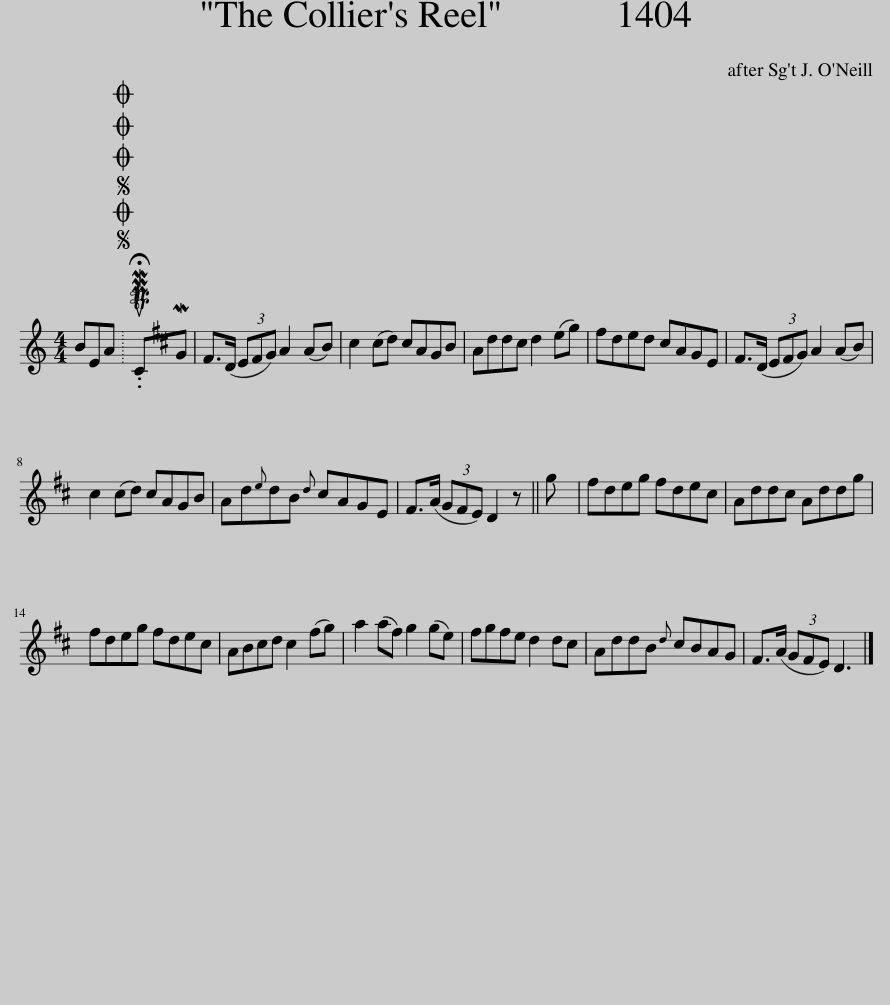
X:1
L:1/8
M:4/4
I:linebreak $
K:C
V:1 treble
V:1
 BEA |SOSOOO .!fermata!PMTuCMG | ^F>(D (3EFG) A2 (AB) | ^c2 (cd) cAGB | Add^c d2 (eg) | %5
 ^fded ^cAGE | ^F>(D (3EFG) A2 (AB) |$ ^c2 (cd) cAGB | Ad{e}dB{d} ^cAGE | ^F>(A (3GFE) D2 z || %10
 g | ^fdeg fde^c | Add^c Addg |$ ^fdeg fde^c | AB^cd c2 (^fg) | %15
 a2 (a^f) g2 (ge) | ^fgfe d2 d^c | AddB{d} ^cBAG | ^F>(A (3GFE) D3 |] %19
